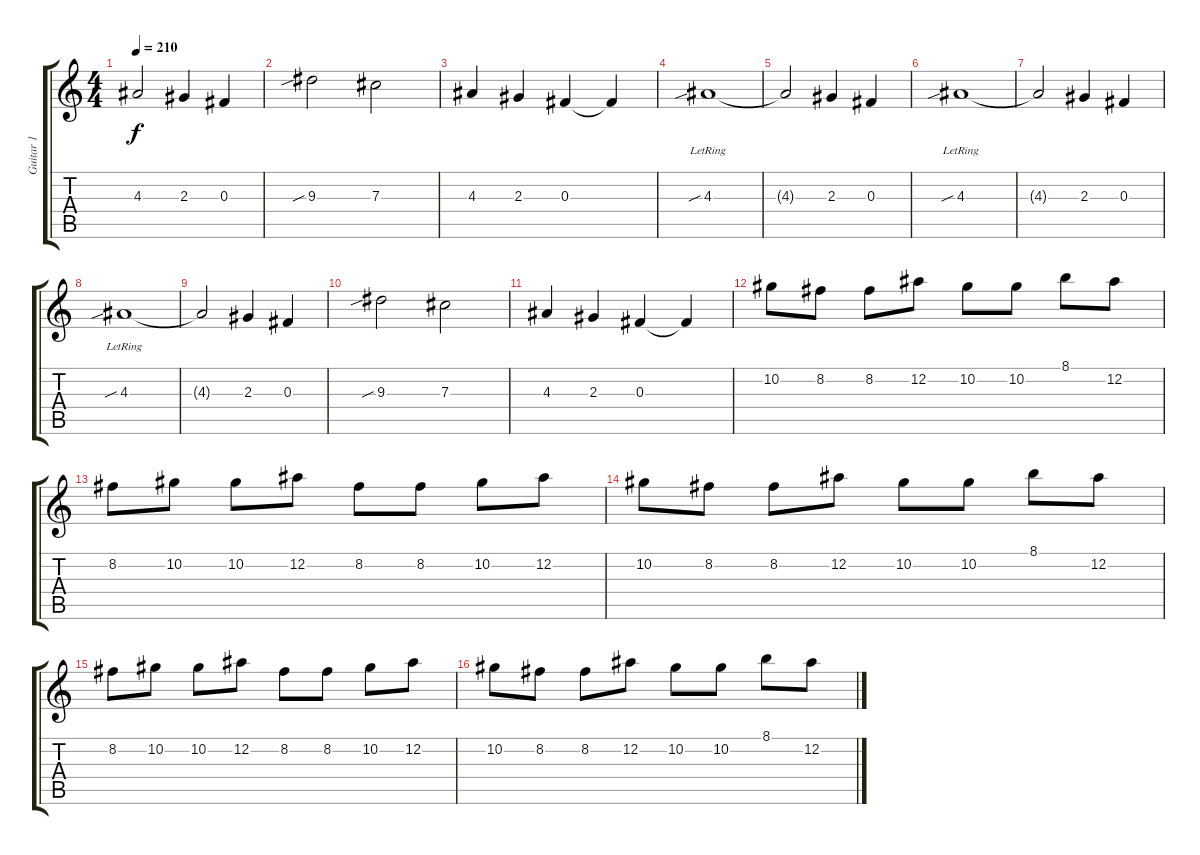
\track ("Guitar 1" "Guitar 1") {instrument distortionguitar}
\staff {score tabs}
\tuning (Eb4 Bb3 Gb3 Db3 Ab2 Eb2) {hide}
\ts (4 4)
\tempo 210
\clef g2
\ks c
4.3{t}.2{dy f} 2.3.4 0.3.4 |
9.3{sib}.2 7.3.2 |
4.3.4 2.3.4 0.3.4 0.3{t}.4 |
4.3{sib lr}.1 |
4.3{t}.2 2.3.4 0.3.4 |
4.3{sib lr}.1 |
4.3{t}.2 2.3.4 0.3.4 |
4.3{sib lr}.1 |
4.3{t}.2 2.3.4 0.3.4 |
9.3{sib}.2 7.3.2 |
4.3.4 2.3.4 0.3.4 0.3{t}.4 |
10.2.8 8.2.8 8.2.8 12.2.8 10.2.8 10.2.8 8.1.8 12.2.8 |
8.2.8 10.2.8 10.2.8 12.2.8 8.2.8 8.2.8 10.2.8 12.2.8 |
10.2.8 8.2.8 8.2.8 12.2.8 10.2.8 10.2.8 8.1.8 12.2.8 |
8.2.8 10.2.8 10.2.8 12.2.8 8.2.8 8.2.8 10.2.8 12.2.8 |
10.2.8 8.2.8 8.2.8 12.2.8 10.2.8 10.2.8 8.1.8 12.2.8
